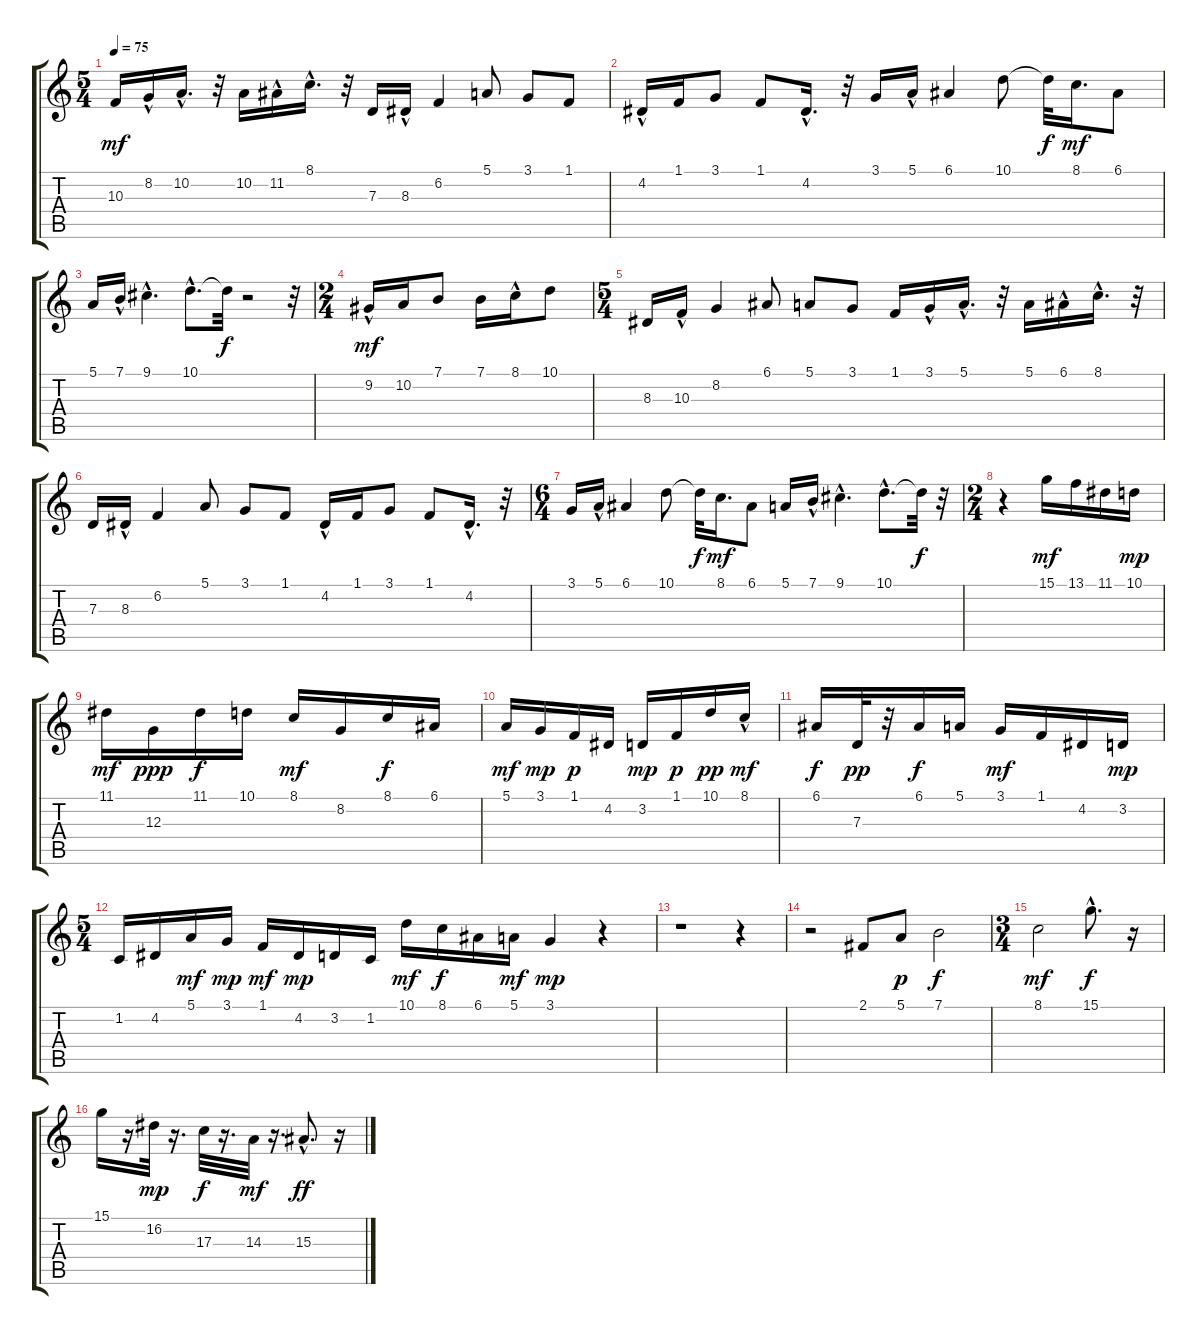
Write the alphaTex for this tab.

\track "" {instrument flute}
\staff {score tabs}
\tuning (E4 B3 G3 D3 A2 E2) {hide}
\ts (5 4)
\tempo 75
\clef g2
\ks c
10.3.16{dy mf} 8.2{hac}.16 10.2{hac}.16{d} r.32 10.2.16 11.2{hac}.16 8.1{hac}.16{d} r.32 7.3.16 8.3{hac}.16 6.2.4 5.1.8 3.1.8 1.1.8 |
4.2{hac}.16 1.1.16 3.1.8 1.1.8 4.2{hac}.16{d} r.32 3.1.16 5.1{hac}.16 6.1.4 10.1.8 10.1{t}.32{dy f} 8.1.16{d dy mf} 6.1.8 |
5.1.16 7.1{hac}.16 9.1{hac}.4{d} 10.1{hac}.8{d} 10.1{t}.32{dy f} r.2 r.32 |
\ts (2 4)
9.2{hac}.16{dy mf} 10.2.16 7.1.8 7.1.16 8.1{hac}.16 10.1.8 |
\ts (5 4)
8.3.16 10.3{hac}.16 8.2.4 6.1.8 5.1.8 3.1.8 1.1.16 3.1{hac}.16 5.1{hac}.16{d} r.32 5.1.16 6.1{hac}.16 8.1{hac}.16{d} r.32 |
7.3.16 8.3{hac}.16 6.2.4 5.1.8 3.1.8 1.1.8 4.2{hac}.16 1.1.16 3.1.8 1.1.8 4.2{hac}.16{d} r.32 |
\ts (6 4)
3.1.16 5.1{hac}.16 6.1.4 10.1.8 10.1{t}.32{dy f} 8.1.16{d dy mf} 6.1.8 5.1.16 7.1{hac}.16 9.1{hac}.4{d} 10.1{hac}.8{d} 10.1{t}.32{dy f} r.32 |
\ts (2 4)
r.4 15.1.16{dy mf} 13.1.16 11.1.16 10.1.16{dy mp} |
11.1.16{dy mf} 12.3.16{dy ppp} 11.1.16{dy f} 10.1.16 8.1.16{dy mf} 8.2.16 8.1.16{dy f} 6.1.16 |
5.1.16{dy mf} 3.1.16{dy mp} 1.1.16{dy p} 4.2.16 3.2.16{dy mp} 1.1.16{dy p} 10.1.16{dy pp} 8.1{hac}.16{dy mf} |
6.1.16{dy f} 7.3.32{dy pp} r.32 6.1.16{dy f} 5.1.16 3.1.16{dy mf} 1.1.16 4.2.16 3.2.16{dy mp} |
\ts (5 4)
1.2.16 4.2.16 5.1.16{dy mf} 3.1.16{dy mp} 1.1.16{dy mf} 4.2.16{dy mp} 3.2.16 1.2.16 10.1.16{dy mf} 8.1.16{dy f} 6.1.16 5.1.16{dy mf} 3.1.4{dy mp} r.4 |
r.1 r.4 |
r.2 2.1.8 5.1.8{dy p} 7.1.2{dy f} |
\ts (3 4)
8.1.2{dy mf} 15.1{hac}.8{d dy f} r.16 |
15.1.16 r.16 16.2.32{dy mp} r.16{d} 17.3.32{dy f} r.16{d} 14.3.32{dy mf} r.16{d} 15.3{hac}.8{d dy ff} r.16
